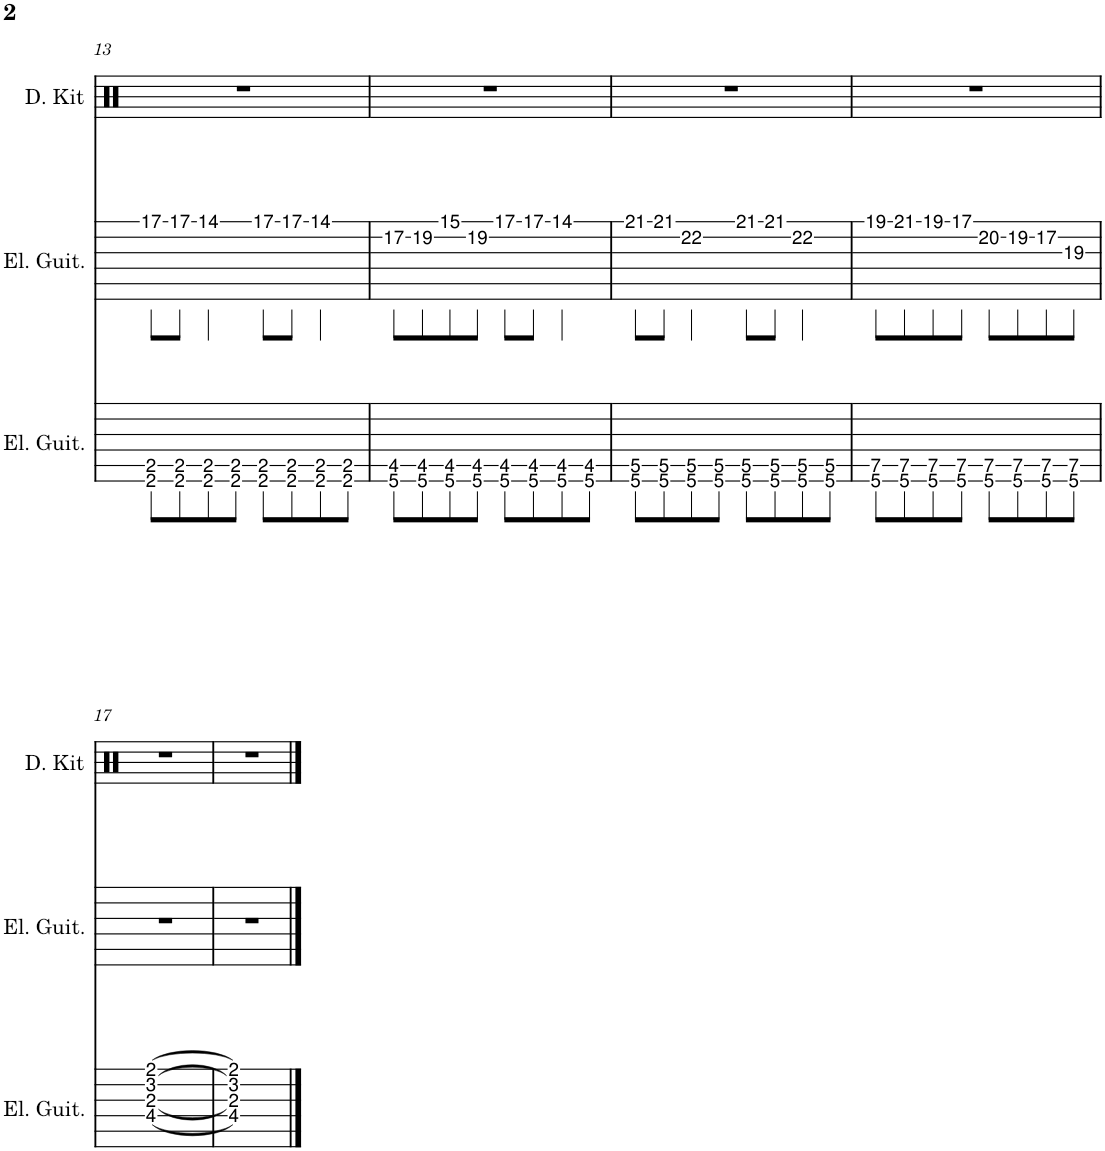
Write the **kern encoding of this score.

**kern	**kern	**kern
*part3	*part2	*part1
*staff3	*staff2	*staff1
*I"Electric Guitar	*I"Electric Guitar	*I"Drum Kit
*I'El. Guit.	*I'El. Guit.	*I'D. Kit
!!LO:PB:g=z
*	*	*clefX
*k[]	*k[]	*k[]
*M4/4	*M4/4	*M4/4
=13	=13	=13
8FF#X\ 8BB\L	8aa\L	1r
8FF#\ 8BB\	8aa\J	.
8FF#\ 8BB\	4ff#X\	.
8FF#\ 8BB\J	.	.
8FF#\ 8BB\L	8aa\L	.
8FF#\ 8BB\	8aa\J	.
8FF#\ 8BB\	4ff#\	.
8FF#\ 8BB\J	.	.
=14	=14	=14
8AA\ 8C#X\L	8ee\L	1r
8AA\ 8C#\	8gg-\	.
8AA\ 8C#\	8gg\	.
8AA\ 8C#\J	8gg-\J	.
8AA\ 8C#\L	8aa\L	.
8AA\ 8C#\	8aa\J	.
8AA\ 8C#\	4ff#X\	.
8AA\ 8C#\J	.	.
=15	=15	=15
8AA\ 8D\L	8ccc#X\L	1r
8AA\ 8D\	8ccc#\J	.
8AA\ 8D\	4aa\	.
8AA\ 8D\J	.	.
8AA\ 8D\L	8ccc#\L	.
8AA\ 8D\	8ccc#\J	.
8AA\ 8D\	4aa\	.
8AA\ 8D\J	.	.
=16	=16	=16
8AA\ 8E\L	8bb\L	1r
8AA\ 8E\	8ccc#X\	.
8AA\ 8E\	8bb\	.
8AA\ 8E\J	8aa\J	.
8AA\ 8E\L	8gg\L	.
8AA\ 8E\	8ff#X\	.
8AA\ 8E\	8ee\	.
8AA\ 8E\J	8dd\J	.
!!LO:LB:g=z
=17	=17	=17
[1F#X [1A [1d [1f#X	1r	1r
=18	=18	=18
1F#] 1A] 1d] 1f#]	1r	1r
==	==	==
*-	*-	*-
